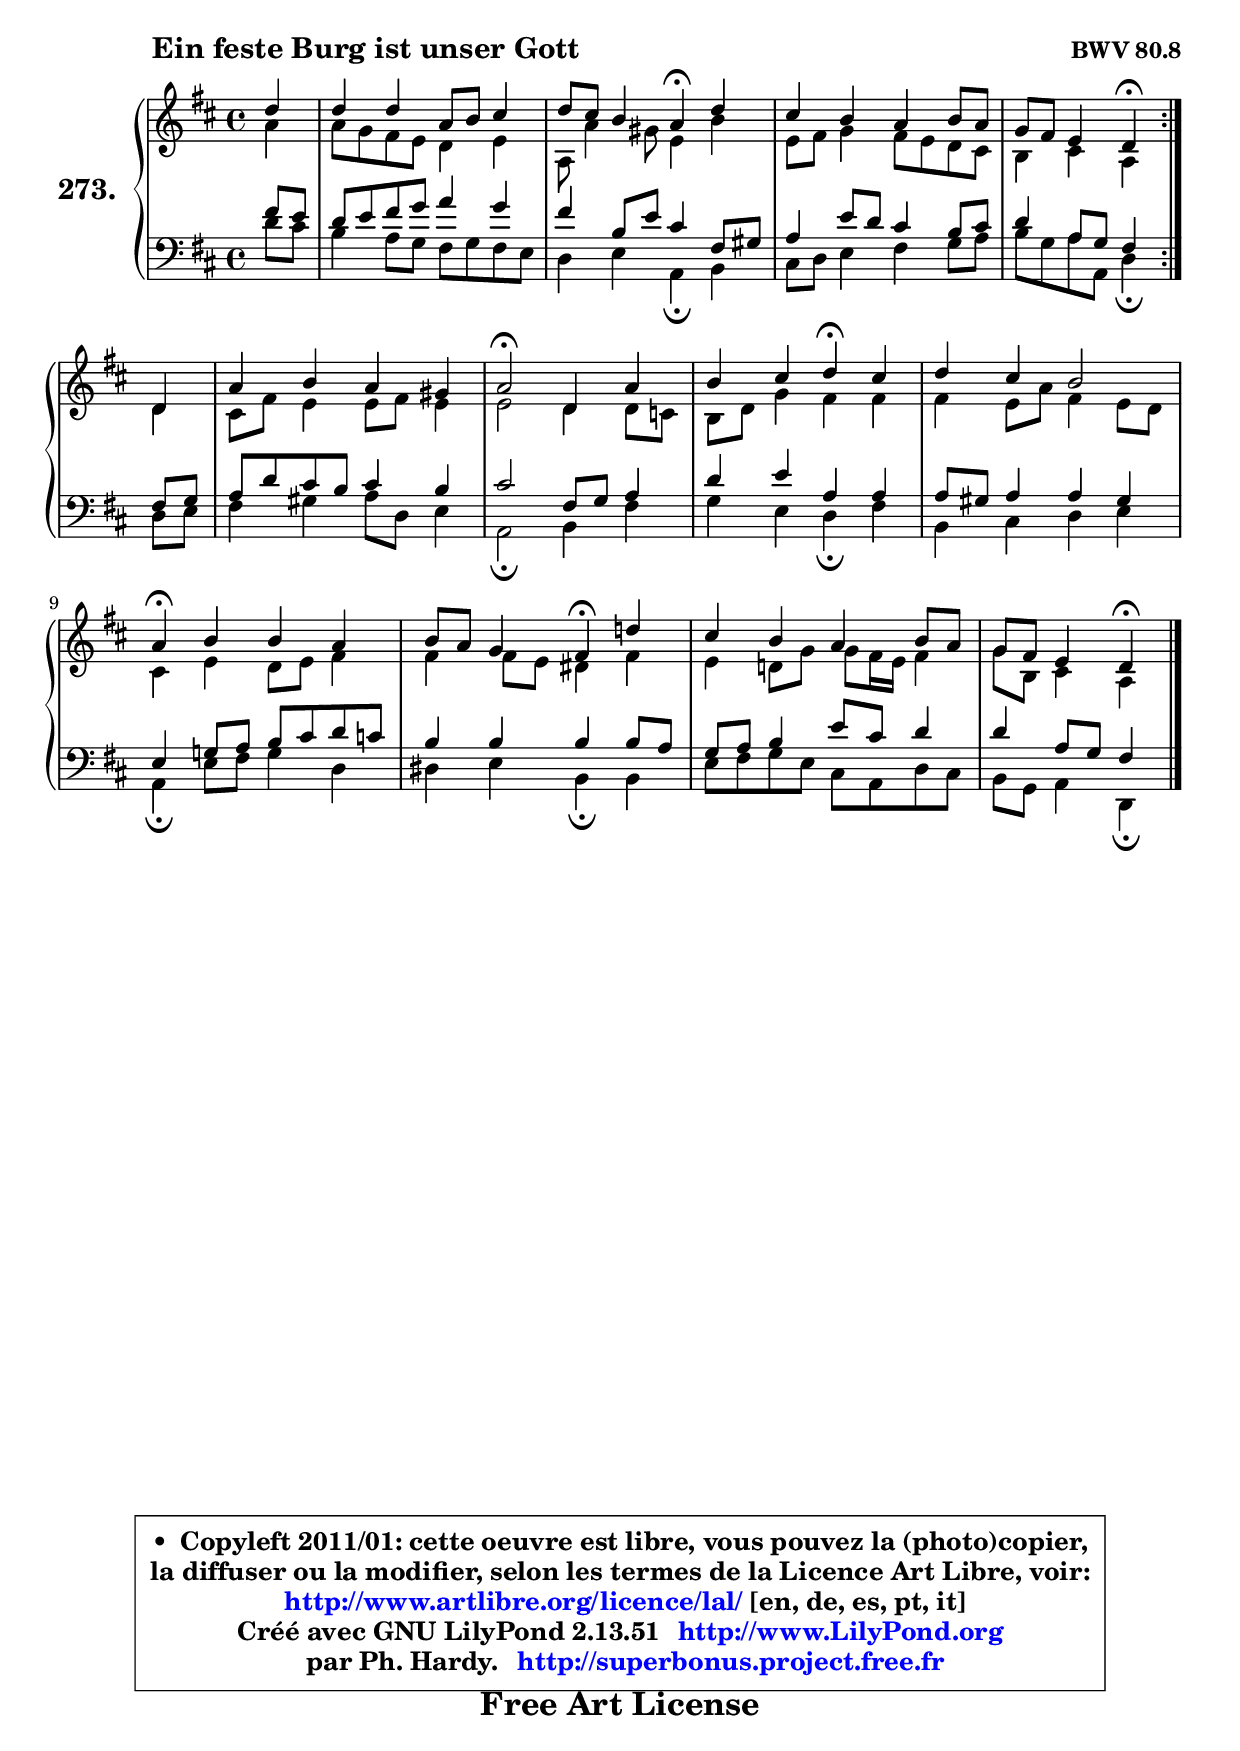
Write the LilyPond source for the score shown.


\version "2.13.51"

    \paper {
%	system-system-spacing #'padding = #0.1
%	score-system-spacing #'padding = #0.1
%	ragged-bottom = ##f
%	ragged-last-bottom = ##f
	}

    \header {
      opus = \markup { \bold "BWV 80.8" }
      piece = \markup { \hspace #9 \fontsize #2 \bold "Ein feste Burg ist unser Gott" }
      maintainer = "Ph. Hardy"
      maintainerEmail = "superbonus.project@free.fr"
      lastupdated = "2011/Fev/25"
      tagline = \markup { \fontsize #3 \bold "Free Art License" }
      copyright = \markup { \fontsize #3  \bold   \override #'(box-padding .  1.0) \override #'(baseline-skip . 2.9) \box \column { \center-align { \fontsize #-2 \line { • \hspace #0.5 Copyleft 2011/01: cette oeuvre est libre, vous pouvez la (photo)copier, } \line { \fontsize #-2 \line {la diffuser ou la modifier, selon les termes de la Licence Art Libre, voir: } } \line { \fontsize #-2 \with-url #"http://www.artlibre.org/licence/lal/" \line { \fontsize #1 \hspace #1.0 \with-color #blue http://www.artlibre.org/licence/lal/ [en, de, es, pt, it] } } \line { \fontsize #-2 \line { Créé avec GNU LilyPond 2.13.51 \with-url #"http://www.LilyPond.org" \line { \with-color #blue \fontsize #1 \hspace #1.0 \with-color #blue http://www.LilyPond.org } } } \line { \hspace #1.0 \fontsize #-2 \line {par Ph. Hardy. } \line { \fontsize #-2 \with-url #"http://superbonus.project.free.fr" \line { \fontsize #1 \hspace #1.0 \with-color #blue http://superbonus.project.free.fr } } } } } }

	  }

  guidemidi = {
	\repeat volta 2 {
        r4 |
        R1 |
        r2 \tempo 4 = 30 r4 \tempo 4 = 78 r4 |
        R1 |
        r2 \tempo 4 = 30 r4 \tempo 4 = 78 } %fin du repeat
        r4 |
        R1 |
        \tempo 4 = 34 r2 \tempo 4 = 78 r2 |
        r2 \tempo 4 = 30 r4 \tempo 4 = 78 r4 |
        R1 |
        \tempo 4 = 30 r4 \tempo 4 = 78 r2. |
        r2 \tempo 4 = 30 r4 \tempo 4 = 78 r4 |
        R1 |
        r2 \tempo 4 = 30 r4 
	}

  upper = {
	\time 4/4
	\key d \major
	\clef treble
	\partial 4
	\voiceOne
	<< { 
	% SOPRANO
	\set Voice.midiInstrument = "acoustic grand"
	\relative c'' {
	\repeat volta 2 {
        d4 |
        d4 d a8 b cis4 |
        d8 cis b4 a\fermata d4 |
        cis4 b a b8 a |
        g8 fis e4 d\fermata } %fin du repeat
        d4 |
        a'4 b a gis |
        a2\fermata d,4 a' |
        b4 cis d\fermata cis |
        d4 cis b2 |
        a4\fermata b b a |
        b8 a g4 fis\fermata d'! |
        cis4 b a b8 a |
        g8 fis e4 d4\fermata
        \bar "|."
	} % fin de relative
	}

	\context Voice="1" { \voiceTwo 
	% ALTO
	\set Voice.midiInstrument = "acoustic grand"
	\relative c'' {
	\repeat volta 2 {
        a4 |
        a8 g fis e d4 e |
        a,8 a'4 gis8 e4 b' |
        e,8 fis g4 fis8 e d cis |
        b4 cis a } %fin du repeat
        d4 |
        cis8 fis e4 e8 fis e4 |
        e2 d4 d8 c |
        b8 d g4 fis fis |
        fis4 e8 a fis4 e8 d |
        cis4 e d8 e fis4 |
        fis4 fis8 e dis4 fis |
        e4 d!8 g g fis16 e fis4 |
        g8 b, cis4 a4
        \bar "|."
	} % fin de relative
	\oneVoice
	} >>
	}

    lower = {
	\time 4/4
	\key d \major
	\clef bass
	\partial 4
	\voiceOne
	<< { 
	% TENOR
	\set Voice.midiInstrument = "acoustic grand"
	\relative c' {
	\repeat volta 2 {
        fis8 e |
        d8 e fis g a4 g |
        fis4 b,8 e cis4 fis,8 gis |
        a4 e'8 d cis4 b8 cis |
        d4 a8 g fis4 } %fin du repeat
        fis8 g |
        a8 d cis b cis4 b |
        cis2 fis,8 g a4 |
        d4 e a, a |
        a8 gis a4 a gis |
        e4 g!8 a b cis d c |
        b4 b b b8 a |
        g8 a b4 e8 cis d4 |
        d4 a8 g fis4
        \bar "|."
	} % fin de relative
	}
	\context Voice="1" { \voiceTwo 
	% BASS
	\set Voice.midiInstrument = "acoustic grand"
	\relative c' {
	\repeat volta 2 {
        d8 cis |
        b4 a8 g fis g fis e |
        d4 e a,\fermata b |
        cis8 d e4 fis g8 a |
        b8 g a a, d4\fermata } %fin du repeat
        d8 e8 |
        fis4 gis a8 d, e4 |
        a,2\fermata b4 fis' |
        g4 e d\fermata fis |
        b,4 cis d e |
        a,4\fermata e'8 fis g4 d |
        dis4 e b\fermata b4 |
        e8 fis g e cis a d cis |
        b8 g a4 d,4\fermata
        \bar "|."
	} % fin de relative
	\oneVoice
	} >>
	}


    \score { 

	\new PianoStaff <<
	\set PianoStaff.instrumentName = \markup { \bold \huge "273." }
	\new Staff = "upper" \upper
	\new Staff = "lower" \lower
	>>

    \layout {
%	ragged-last = ##f
	   }

         } % fin de score

  \score {
    \unfoldRepeats { << \guidemidi \upper \lower >> }
    \midi {
    \context {
     \Staff
      \remove "Staff_performer"
               }

     \context {
      \Voice
       \consists "Staff_performer"
                }

     \context { 
      \Score
      tempoWholesPerMinute = #(ly:make-moment 78 4)
		}
	    }
	}

